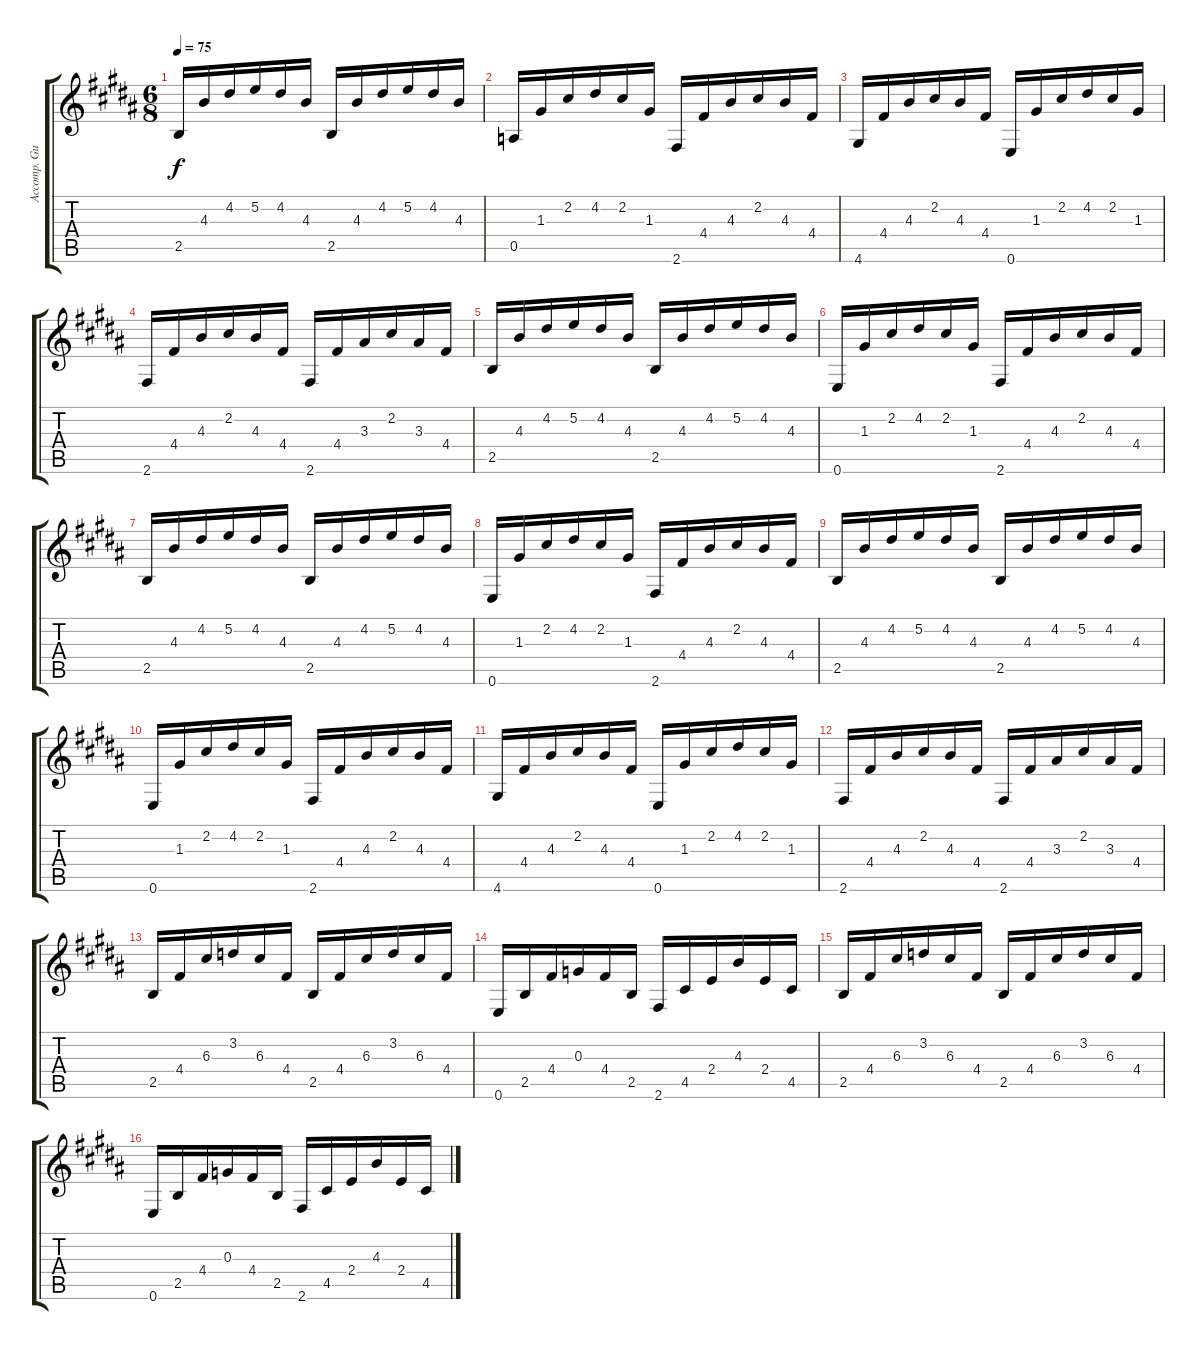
\track ("Accomp. Guitar 2" "Accomp. Gu") {instrument electricguitarmuted}
\staff {score tabs}
\tuning (E4 B3 G3 D3 A2 E2) {hide}
\ts (6 8)
\tempo 75
\clef g2
\ks b
2.5.16{dy f} 4.3.16 4.2.16 5.2.16 4.2.16 4.3.16 2.5.16 4.3.16 4.2.16 5.2.16 4.2.16 4.3.16 |
0.5.16 1.3.16 2.2.16 4.2.16 2.2.16 1.3.16 2.6.16 4.4.16 4.3.16 2.2.16 4.3.16 4.4.16 |
4.6.16 4.4.16 4.3.16 2.2.16 4.3.16 4.4.16 0.6.16 1.3.16 2.2.16 4.2.16 2.2.16 1.3.16 |
2.6.16 4.4.16 4.3.16 2.2.16 4.3.16 4.4.16 2.6.16 4.4.16 3.3.16 2.2.16 3.3.16 4.4.16 |
2.5.16 4.3.16 4.2.16 5.2.16 4.2.16 4.3.16 2.5.16 4.3.16 4.2.16 5.2.16 4.2.16 4.3.16 |
0.6.16 1.3.16 2.2.16 4.2.16 2.2.16 1.3.16 2.6.16 4.4.16 4.3.16 2.2.16 4.3.16 4.4.16 |
2.5.16 4.3.16 4.2.16 5.2.16 4.2.16 4.3.16 2.5.16 4.3.16 4.2.16 5.2.16 4.2.16 4.3.16 |
0.6.16 1.3.16 2.2.16 4.2.16 2.2.16 1.3.16 2.6.16 4.4.16 4.3.16 2.2.16 4.3.16 4.4.16 |
2.5.16 4.3.16 4.2.16 5.2.16 4.2.16 4.3.16 2.5.16 4.3.16 4.2.16 5.2.16 4.2.16 4.3.16 |
0.6.16 1.3.16 2.2.16 4.2.16 2.2.16 1.3.16 2.6.16 4.4.16 4.3.16 2.2.16 4.3.16 4.4.16 |
4.6.16 4.4.16 4.3.16 2.2.16 4.3.16 4.4.16 0.6.16 1.3.16 2.2.16 4.2.16 2.2.16 1.3.16 |
2.6.16 4.4.16 4.3.16 2.2.16 4.3.16 4.4.16 2.6.16 4.4.16 3.3.16 2.2.16 3.3.16 4.4.16 |
2.5.16 4.4.16 6.3.16 3.2.16 6.3.16 4.4.16 2.5.16 4.4.16 6.3.16 3.2.16 6.3.16 4.4.16 |
0.6.16 2.5.16 4.4.16 0.3.16 4.4.16 2.5.16 2.6.16 4.5.16 2.4.16 4.3.16 2.4.16 4.5.16 |
2.5.16 4.4.16 6.3.16 3.2.16 6.3.16 4.4.16 2.5.16 4.4.16 6.3.16 3.2.16 6.3.16 4.4.16 |
0.6.16 2.5.16 4.4.16 0.3.16 4.4.16 2.5.16 2.6.16 4.5.16 2.4.16 4.3.16 2.4.16 4.5.16
